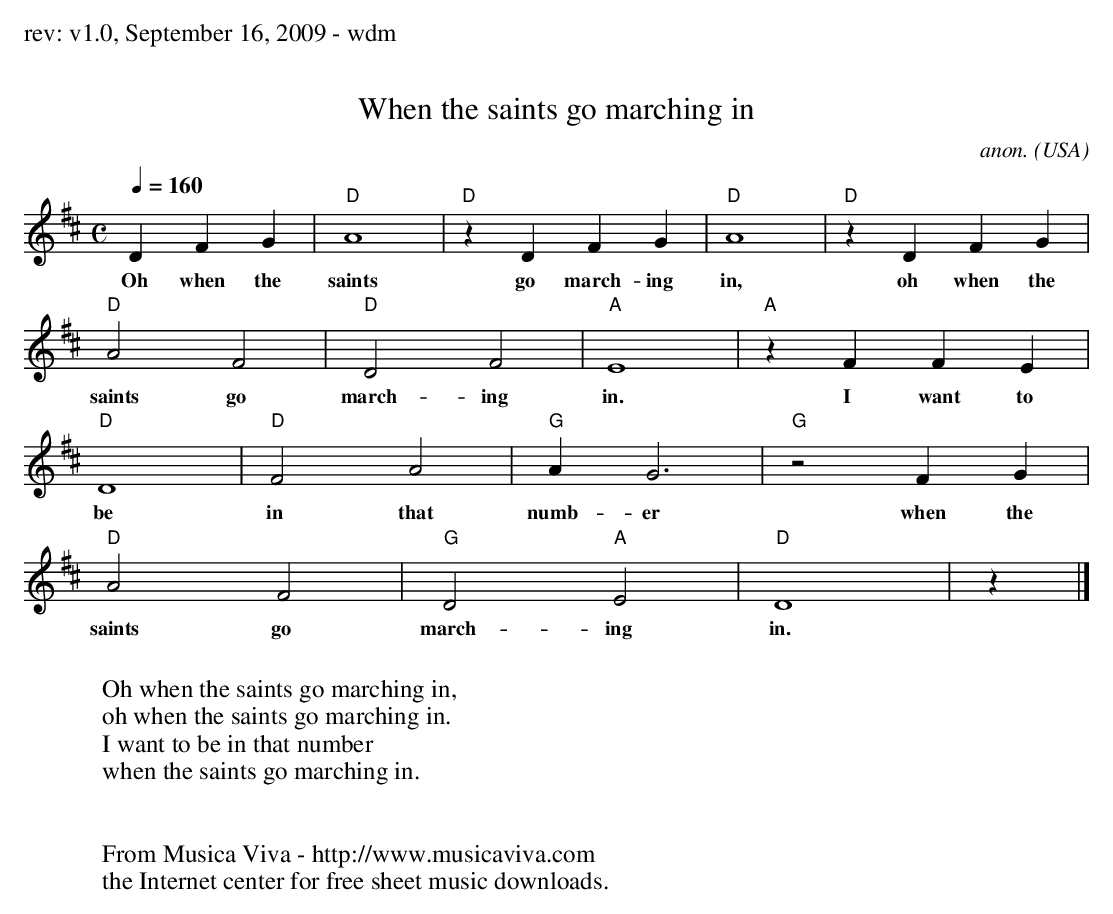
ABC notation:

X:1
T:When the saints go marching in
C:anon.
O:USA
M:C
L:1/4
Q:1/4=160
K:D             %transposed from C
DFG|"D"A4|"D"z DFG|"D"A4|"D"z DFG|
w:Oh when the saints go march-ing in, oh when the
"D"A2F2|"D"D2F2|"A"E4|"A"z FFE|
w:saints go march-ing in. I want to
"D"D4|"D"F2A2|"G"AG3|"G"z2 FG|
w:be in that numb-er when the
"D"A2F2|"G"D2 "A"E2|"D"D4|z|]
w:saints go march-ing in.
W:
W:Oh when the saints go marching in,
W:oh when the saints go marching in.
W:I want to be in that number
W:when the saints go marching in.
W:
W:
W:  From Musica Viva - http://www.musicaviva.com
W:  the Internet center for free sheet music downloads.
